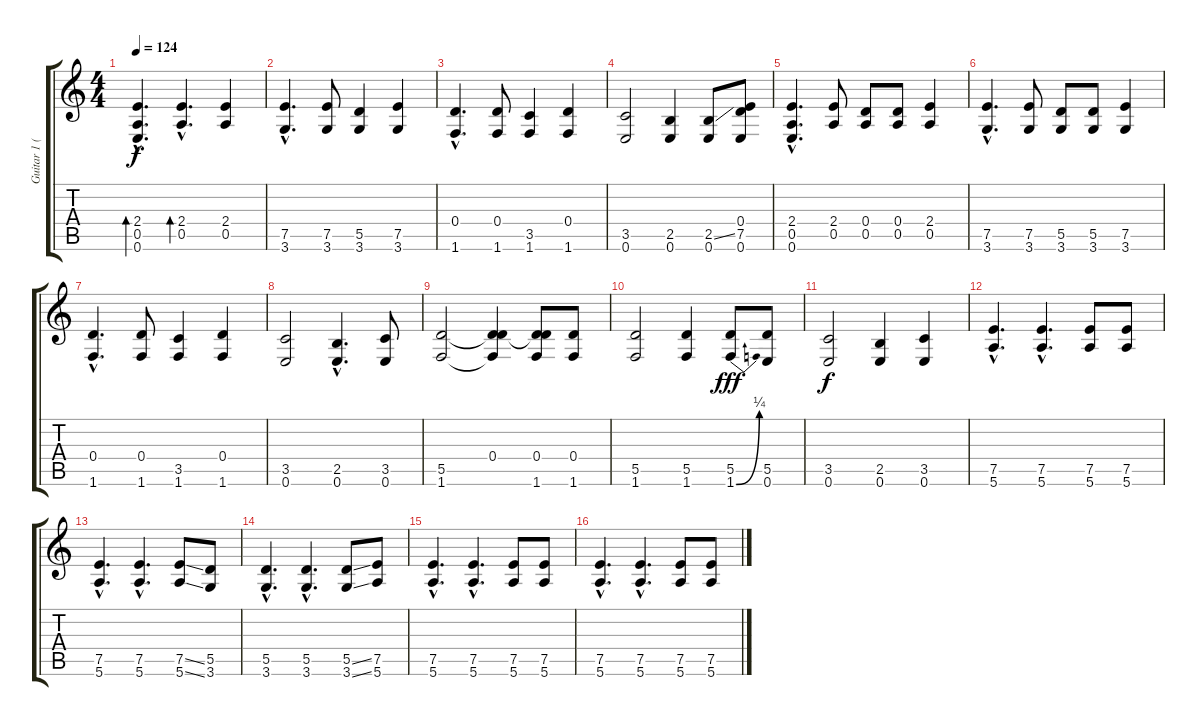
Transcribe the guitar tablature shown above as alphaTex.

\track ("Guitar 1 (Kaan)" "Guitar 1 (") {instrument acousticguitarnylon}
\staff {score tabs}
\tuning (E4 B3 G3 D3 A2 E2) {hide}
\ts (4 4)
\tempo 124
\clef g2
\ks c
(2.4{hac} 0.5{hac} 0.6{hac}).4{d bd 240 dy f instrument acousticguitarnylon} (2.4{hac} 0.5{hac}).4{d bd 120} (2.4 0.5).4 |
(7.5{hac} 3.6{hac}).4{d} (7.5 3.6).8 (5.5 3.6).4 (7.5 3.6).4 |
(0.4{hac} 1.6{hac}).4{d} (0.4 1.6).8 (3.5 1.6).4 (0.4 1.6).4 |
(3.5 0.6).2 (2.5 0.6).4 (2.5{ss} 0.6).8 (0.4 7.5 0.6).8 |
(2.4{hac} 0.5{hac} 0.6{hac}).4{d} (2.4 0.5).8 (0.4 0.5).8 (0.4 0.5).8 (2.4 0.5).4 |
(7.5{hac} 3.6{hac}).4{d} (7.5 3.6).8 (5.5 3.6).8 (5.5 3.6).8 (7.5 3.6).4 |
(0.4{hac} 1.6{hac}).4{d} (0.4 1.6).8 (3.5 1.6).4 (0.4 1.6).4 |
(3.5 0.6).2 (2.5{hac} 0.6{hac}).4{d} (3.5 0.6).8 |
(5.5 1.6).2 (0.4 5.5{t} 1.6{t}).4 (0.4 5.5{t} 1.6).8 (0.4 1.6).8 |
(5.5 1.6).2 (5.5 1.6).4 (5.5 1.6{be (bend 0 0 60 1)}).8{dy fff} (5.5 0.6).8 |
(3.5 0.6).2{dy f} (2.5 0.6).4 (3.5 0.6).4 |
(7.5{hac} 5.6{hac}).4{d} (7.5{hac} 5.6{hac}).4{d} (7.5 5.6).8 (7.5 5.6).8 |
(7.5{hac} 5.6{hac}).4{d} (7.5{hac} 5.6{hac}).4{d} (7.5{ss} 5.6{ss}).8 (5.5 3.6).8 |
(5.5{hac} 3.6{hac}).4{d} (5.5{hac} 3.6{hac}).4{d} (5.5{ss} 3.6{ss}).8 (7.5 5.6).8 |
(7.5{hac} 5.6{hac}).4{d} (7.5{hac} 5.6{hac}).4{d} (7.5 5.6).8 (7.5 5.6).8 |
(7.5{hac} 5.6{hac}).4{d} (7.5{hac} 5.6{hac}).4{d} (7.5 5.6).8 (7.5 5.6).8
